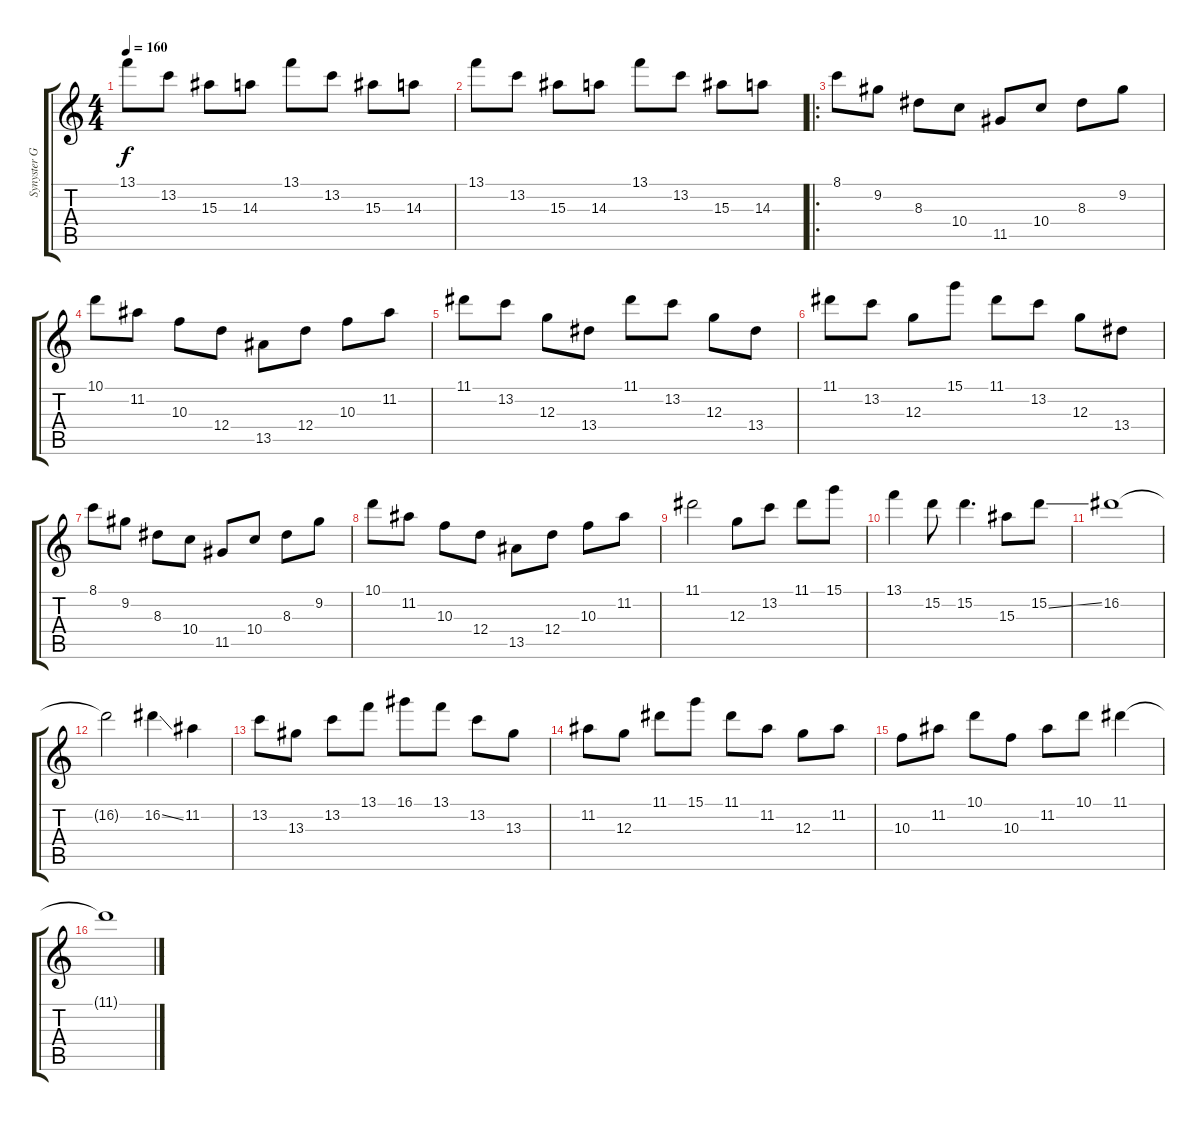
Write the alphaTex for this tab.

\track ("Synyster Gates" "Synyster G") {instrument distortionguitar}
\staff {score tabs}
\tuning (E4 B3 G3 D3 A2 D2) {hide}
\ts (4 4)
\tempo 160
\clef g2
\ks c
13.1.8{dy f} 13.2.8 15.3.8 14.3.8 13.1.8 13.2.8 15.3.8 14.3.8 |
13.1.8 13.2.8 15.3.8 14.3.8 13.1.8 13.2.8 15.3.8 14.3.8 |
\ro
8.1.8 9.2.8 8.3.8 10.4.8 11.5.8 10.4.8 8.3.8 9.2.8 |
10.1.8 11.2.8 10.3.8 12.4.8 13.5.8 12.4.8 10.3.8 11.2.8 |
11.1.8 13.2.8 12.3.8 13.4.8 11.1.8 13.2.8 12.3.8 13.4.8 |
11.1.8 13.2.8 12.3.8 15.1.8 11.1.8 13.2.8 12.3.8 13.4.8 |
8.1.8 9.2.8 8.3.8 10.4.8 11.5.8 10.4.8 8.3.8 9.2.8 |
10.1.8 11.2.8 10.3.8 12.4.8 13.5.8 12.4.8 10.3.8 11.2.8 |
11.1.2 12.3.8 13.2.8 11.1.8 15.1.8 |
13.1.4 15.2.8 15.2.4{d} 15.3.8 15.2{ss}.8 |
16.2.1 |
16.2{t}.2 16.2{ss}.4 11.2.4 |
13.2.8 13.3.8 13.2.8 13.1.8 16.1.8 13.1.8 13.2.8 13.3.8 |
11.2.8 12.3.8 11.1.8 15.1.8 11.1.8 11.2.8 12.3.8 11.2.8 |
10.3.8 11.2.8 10.1.8 10.3.8 11.2.8 10.1.8 11.1.4 |
11.1{t}.1
